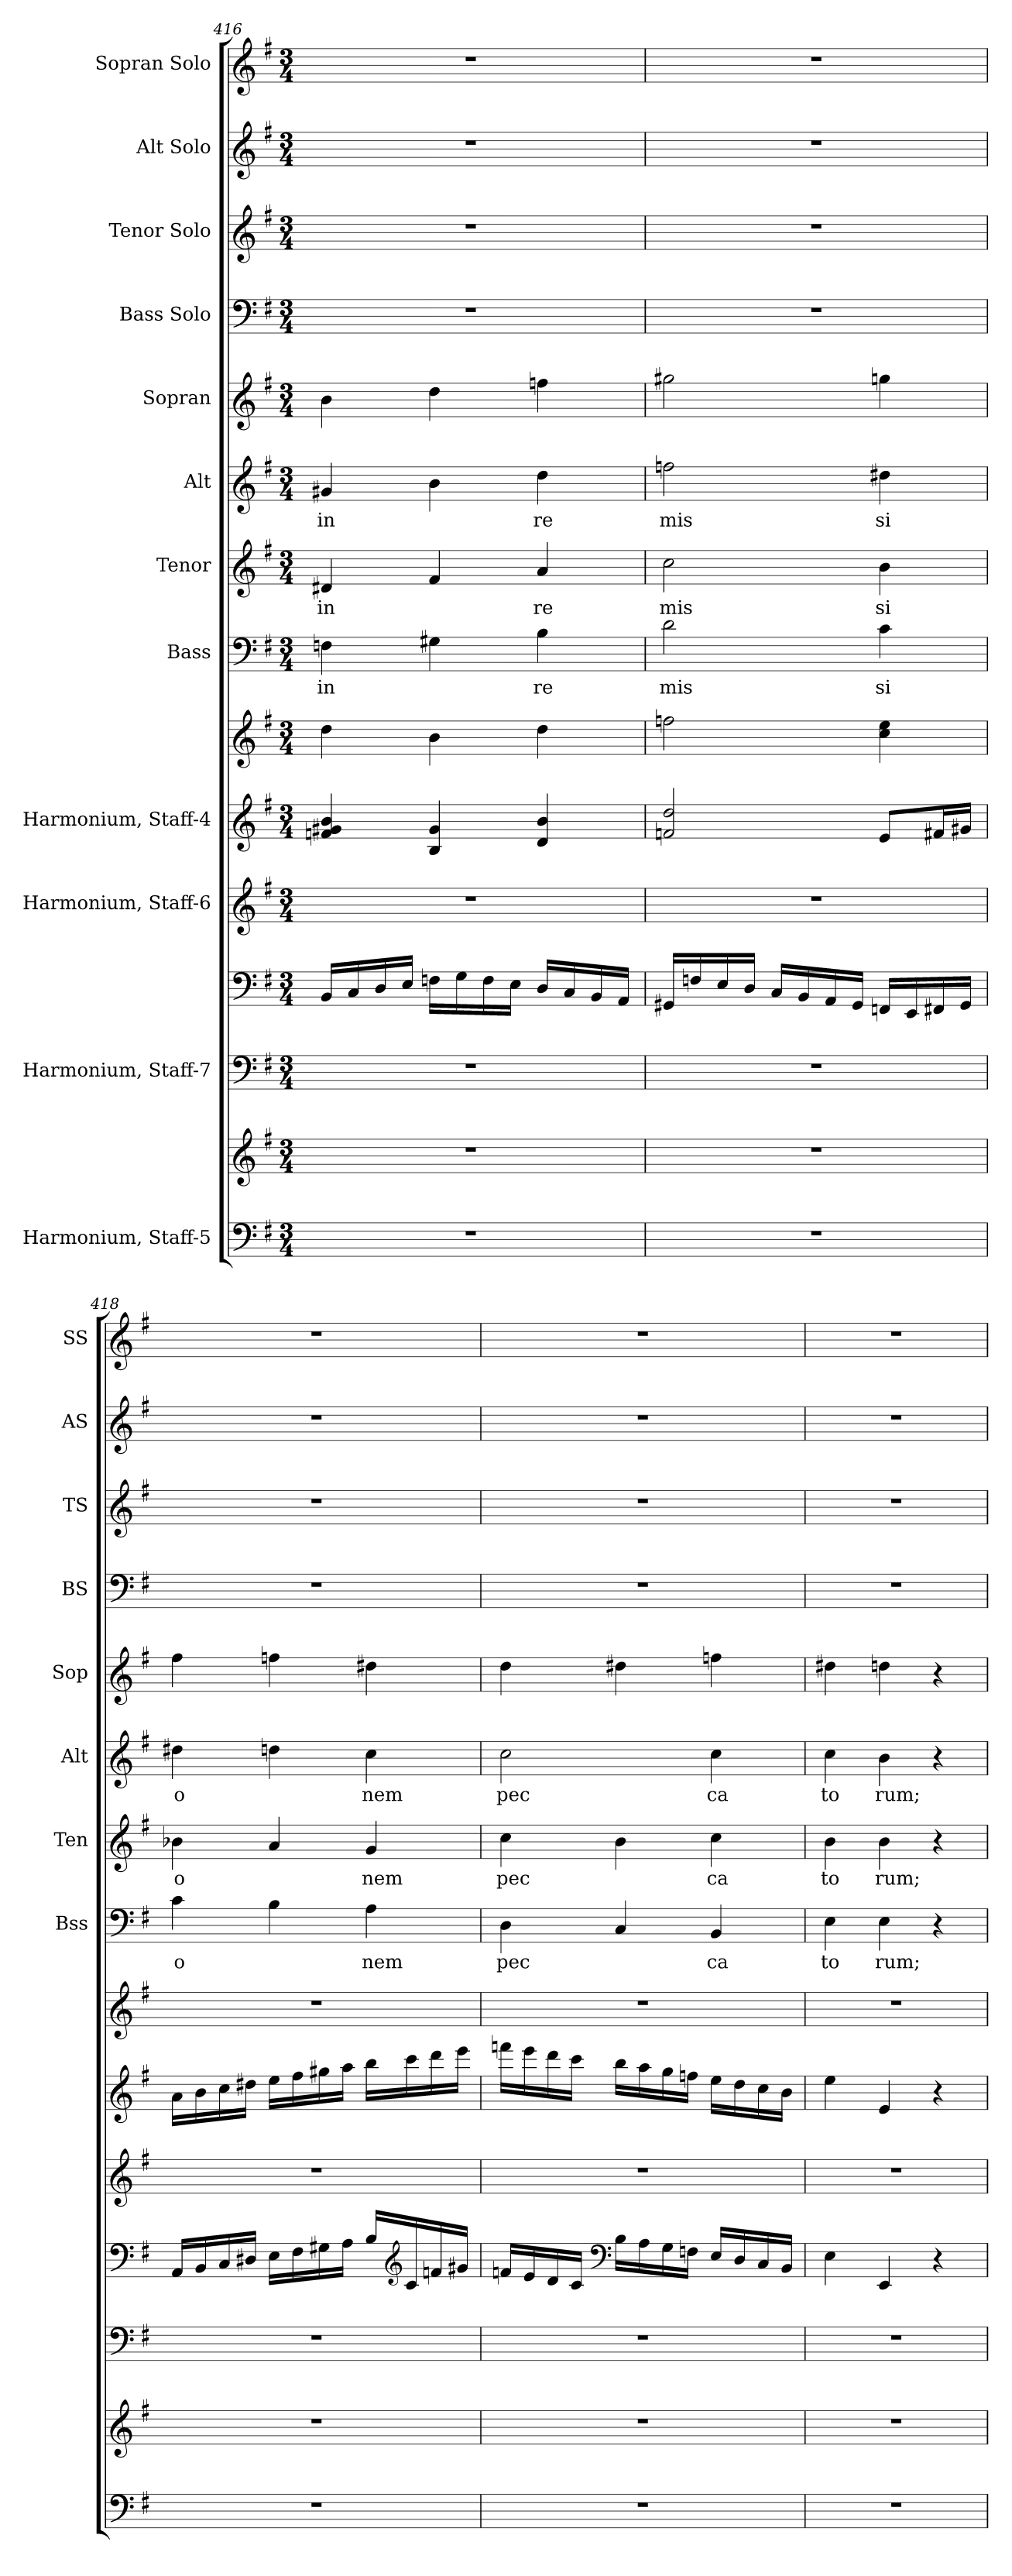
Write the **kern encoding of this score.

**kern	**kern	**kern	**kern	**kern	**kern	**kern	**kern	**text	**kern	**text	**kern	**text	**kern	**kern	**kern	**kern	**kern
*part12	*part12	*part11	*part11	*part10	*part9	*part9	*part8	*part8	*part7	*part7	*part6	*part6	*part5	*part4	*part3	*part2	*part1
*staff15	*staff14	*staff13	*staff12	*staff11	*staff10	*staff9	*staff8	*staff8	*staff7	*staff7	*staff6	*staff6	*staff5	*staff4	*staff3	*staff2	*staff1
*I"Harmonium, Staff-5	*	*I"Harmonium, Staff-7	*	*I"Harmonium, Staff-6	*I"Harmonium, Staff-4	*	*I"Bass	*	*I"Tenor	*	*I"Alt	*	*I"Sopran	*I"Bass Solo	*I"Tenor Solo	*I"Alt Solo	*I"Sopran Solo
*	*	*	*	*	*	*	*I'Bss	*	*I'Ten	*	*I'Alt	*	*I'Sop	*I'BS	*I'TS	*I'AS	*I'SS
*clefF4	*clefG2	*clefF4	*clefF4	*clefG2	*clefG2	*clefG2	*clefF4	*	*clefG2	*	*clefG2	*	*clefG2	*clefF4	*clefG2	*clefG2	*clefG2
*	*	*	*	*	*	*	*	*	*ITrd4c7	*	*ITrd2c3	*	*ITrd2c3	*	*ITrd4c7	*	*ITrd2c3
*k[f#]	*k[f#]	*k[f#]	*k[f#]	*k[f#]	*k[f#]	*k[f#]	*k[f#]	*	*k[]	*	*k[f#c#g#d#]	*	*k[f#c#g#d#]	*k[f#]	*k[]	*k[f#]	*k[f#c#g#d#]
*M3/4	*M3/4	*M3/4	*M3/4	*M3/4	*M3/4	*M3/4	*M3/4	*	*M3/4	*	*M3/4	*	*M3/4	*M3/4	*M3/4	*M3/4	*M3/4
=416	=416	=416	=416	=416	=416	=416	=416	=416	=416	=416	=416	=416	=416	=416	=416	=416	=416
2.r	2.r	2.r	16BB/LL	2.r	4fn/ 4g#X/ 4b/	4dd\	4Fn\	in	4G#X/	in	4e#X/	in	4g#\	2.r	2.r	2.r	2.r
.	.	.	16C/	.	.	.	.	.	.	.	.	.	.	.	.	.	.
.	.	.	16D/	.	.	.	.	.	.	.	.	.	.	.	.	.	.
.	.	.	16E/JJ	.	.	.	.	.	.	.	.	.	.	.	.	.	.
.	.	.	16Fn\LL	.	4B/ 4g#/	4b\	4G#X\	.	4B/	.	4g#\	.	4b\	.	.	.	.
.	.	.	16G\	.	.	.	.	.	.	.	.	.	.	.	.	.	.
.	.	.	16F\	.	.	.	.	.	.	.	.	.	.	.	.	.	.
.	.	.	16E\JJ	.	.	.	.	.	.	.	.	.	.	.	.	.	.
.	.	.	16D/LL	.	4d/ 4b/	4dd\	4B\	re	4d/	re	4b\	re	4ddn\	.	.	.	.
.	.	.	16C/	.	.	.	.	.	.	.	.	.	.	.	.	.	.
.	.	.	16BB/	.	.	.	.	.	.	.	.	.	.	.	.	.	.
.	.	.	16AA/JJ	.	.	.	.	.	.	.	.	.	.	.	.	.	.
!!LO:PB:g=z
=417	=417	=417	=417	=417	=417	=417	=417	=417	=417	=417	=417	=417	=417	=417	=417	=417	=417
2.r	2.r	2.r	16GG#X/LL	2.r	2fn/ 2dd/	2ffn\	2d\	mis	2f\	mis	2ddn\	mis	2ee#X\	2.r	2.r	2.r	2.r
.	.	.	16Fn/	.	.	.	.	.	.	.	.	.	.	.	.	.	.
.	.	.	16E/	.	.	.	.	.	.	.	.	.	.	.	.	.	.
.	.	.	16D/JJ	.	.	.	.	.	.	.	.	.	.	.	.	.	.
.	.	.	16C/LL	.	.	.	.	.	.	.	.	.	.	.	.	.	.
.	.	.	16BB/	.	.	.	.	.	.	.	.	.	.	.	.	.	.
.	.	.	16AA/	.	.	.	.	.	.	.	.	.	.	.	.	.	.
.	.	.	16GG#/JJ	.	.	.	.	.	.	.	.	.	.	.	.	.	.
.	.	.	16FFn/LL	.	8e/L	4cc\ 4ee\	4c\	si	4e\	si	4b#X\	si	4een\	.	.	.	.
.	.	.	16EE/	.	.	.	.	.	.	.	.	.	.	.	.	.	.
.	.	.	16FF#X/	.	16f#X/L	.	.	.	.	.	.	.	.	.	.	.	.
.	.	.	16GG#/JJ	.	16g#X/JJ	.	.	.	.	.	.	.	.	.	.	.	.
=418	=418	=418	=418	=418	=418	=418	=418	=418	=418	=418	=418	=418	=418	=418	=418	=418	=418
2.r	2.r	2.r	16AA/LL	2.r	16a\LL	2.r	4c\	o	4e-X\	o	4b#X\	o	4dd#\	2.r	2.r	2.r	2.r
.	.	.	16BB/	.	16b\	.	.	.	.	.	.	.	.	.	.	.	.
.	.	.	16C/	.	16cc\	.	.	.	.	.	.	.	.	.	.	.	.
.	.	.	16D#X/JJ	.	16dd#X\JJ	.	.	.	.	.	.	.	.	.	.	.	.
.	.	.	16E\LL	.	16ee\LL	.	4B\	.	4d/	.	4bn\	.	4ddn\	.	.	.	.
.	.	.	16F#\	.	16ff#\	.	.	.	.	.	.	.	.	.	.	.	.
.	.	.	16G#X\	.	16gg#X\	.	.	.	.	.	.	.	.	.	.	.	.
.	.	.	16A\JJ	.	16aa\JJ	.	.	.	.	.	.	.	.	.	.	.	.
.	.	.	16B/LL	.	16bb\LL	.	4A\	nem	4c/	nem	4a\	nem	4b#X\	.	.	.	.
*	*	*	*clefG2	*	*	*	*	*	*	*	*	*	*	*	*	*	*
.	.	.	16c/	.	16ccc\	.	.	.	.	.	.	.	.	.	.	.	.
.	.	.	16fn/	.	16ddd\	.	.	.	.	.	.	.	.	.	.	.	.
.	.	.	16g#X/JJ	.	16eee\JJ	.	.	.	.	.	.	.	.	.	.	.	.
=419	=419	=419	=419	=419	=419	=419	=419	=419	=419	=419	=419	=419	=419	=419	=419	=419	=419
2.r	2.r	2.r	16fn/LL	2.r	16fffn\LL	2.r	4D\	pec	4f\	pec	2a\	pec	4b\	2.r	2.r	2.r	2.r
.	.	.	16e/	.	16eee\	.	.	.	.	.	.	.	.	.	.	.	.
.	.	.	16d/	.	16ddd\	.	.	.	.	.	.	.	.	.	.	.	.
.	.	.	16c/JJ	.	16ccc\JJ	.	.	.	.	.	.	.	.	.	.	.	.
*	*	*	*clefF4	*	*	*	*	*	*	*	*	*	*	*	*	*	*
.	.	.	16B\LL	.	16bb\LL	.	4C/	.	4e\	.	.	.	4b#X\	.	.	.	.
.	.	.	16A\	.	16aa\	.	.	.	.	.	.	.	.	.	.	.	.
.	.	.	16G\	.	16gg\	.	.	.	.	.	.	.	.	.	.	.	.
.	.	.	16Fn\JJ	.	16ffn\JJ	.	.	.	.	.	.	.	.	.	.	.	.
.	.	.	16E/LL	.	16ee\LL	.	4BB/	ca	4f\	ca	4a\	ca	4ddn\	.	.	.	.
.	.	.	16D/	.	16dd\	.	.	.	.	.	.	.	.	.	.	.	.
.	.	.	16C/	.	16cc\	.	.	.	.	.	.	.	.	.	.	.	.
.	.	.	16BB/JJ	.	16b\JJ	.	.	.	.	.	.	.	.	.	.	.	.
=420	=420	=420	=420	=420	=420	=420	=420	=420	=420	=420	=420	=420	=420	=420	=420	=420	=420
2.r	2.r	2.r	4E\	2.r	4ee\	2.r	4E\	to	4e\	to	4a\	to	4b#X\	2.r	2.r	2.r	2.r
.	.	.	4EE/	.	4e/	.	4E\	rum;	4e\	rum;	4g#\	rum;	4bn\	.	.	.	.
.	.	.	4r	.	4r	.	4r	.	4r	.	4r	.	4r	.	.	.	.
=	=	=	=	=	=	=	=	=	=	=	=	=	=	=	=	=	=
*-	*-	*-	*-	*-	*-	*-	*-	*-	*-	*-	*-	*-	*-	*-	*-	*-	*-
